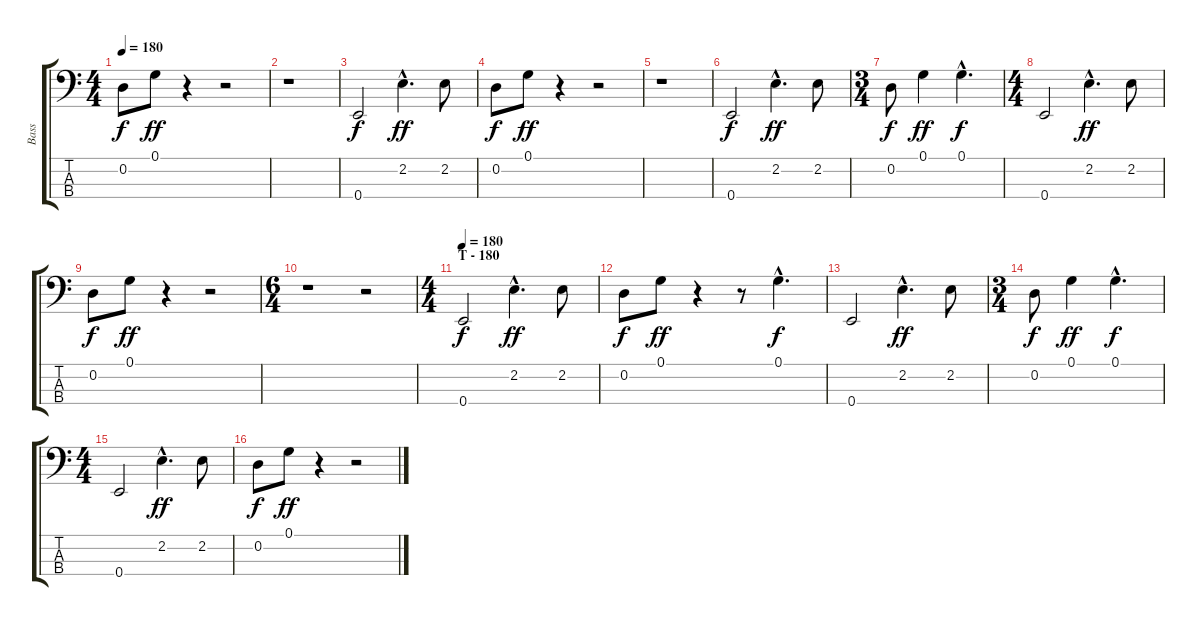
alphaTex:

\track ("Bass" "Bass") {instrument electricbassfinger}
\staff {score tabs}
\tuning (G2 D2 A1 E1) {hide}
\ts (4 4)
\tempo 180
\clef f4
\ks c
0.2.8{dy f} 0.1.8{dy ff} r.4 r.2 |
r.1 |
0.4.2{dy f} 2.2{hac}.4{d dy ff} 2.2.8 |
0.2.8{dy f} 0.1.8{dy ff} r.4 r.2 |
r.1 |
0.4.2{dy f} 2.2{hac}.4{d dy ff} 2.2.8 |
\ts (3 4)
0.2.8{dy f} 0.1.4{dy ff} 0.1{hac}.4{d dy f} |
\ts (4 4)
0.4.2 2.2{hac}.4{d dy ff} 2.2.8 |
0.2.8{dy f} 0.1.8{dy ff} r.4 r.2 |
\ts (6 4)
r.1 r.2 |
\ts (4 4)
\section ("" "T - 180")
\tempo 180
0.4.2{dy f} 2.2{hac}.4{d dy ff} 2.2.8 |
0.2.8{dy f} 0.1.8{dy ff} r.4 r.8 0.1{hac}.4{d dy f} |
0.4.2 2.2{hac}.4{d dy ff} 2.2.8 |
\ts (3 4)
0.2.8{dy f} 0.1.4{dy ff} 0.1{hac}.4{d dy f} |
\ts (4 4)
0.4.2 2.2{hac}.4{d dy ff} 2.2.8 |
0.2.8{dy f} 0.1.8{dy ff} r.4 r.2
